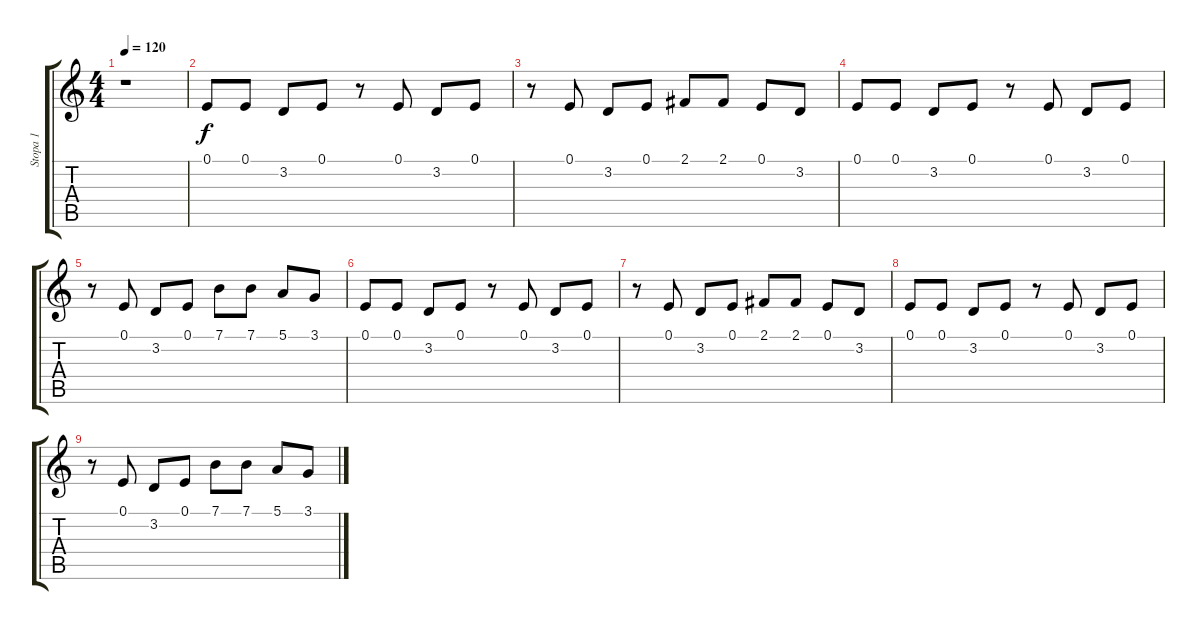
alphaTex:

\track ("Stopa 1" "Stopa 1") {instrument lead4chiff}
\staff {score tabs}
\tuning (E4 B3 G3 D3 A2 E2) {hide}
\ts (4 4)
\tempo 120
\clef g2
\ks c
r.1{dy f instrument lead4chiff} |
0.1.8 0.1.8 3.2.8 0.1.8 r.8 0.1.8 3.2.8 0.1.8 |
r.8 0.1.8 3.2.8 0.1.8 2.1.8 2.1.8 0.1.8 3.2.8 |
0.1.8 0.1.8 3.2.8 0.1.8 r.8 0.1.8 3.2.8 0.1.8 |
r.8 0.1.8 3.2.8 0.1.8 7.1.8 7.1.8 5.1.8 3.1.8 |
0.1.8 0.1.8 3.2.8 0.1.8 r.8 0.1.8 3.2.8 0.1.8 |
r.8 0.1.8 3.2.8 0.1.8 2.1.8 2.1.8 0.1.8 3.2.8 |
0.1.8 0.1.8 3.2.8 0.1.8 r.8 0.1.8 3.2.8 0.1.8 |
r.8 0.1.8 3.2.8 0.1.8 7.1.8 7.1.8 5.1.8 3.1.8
